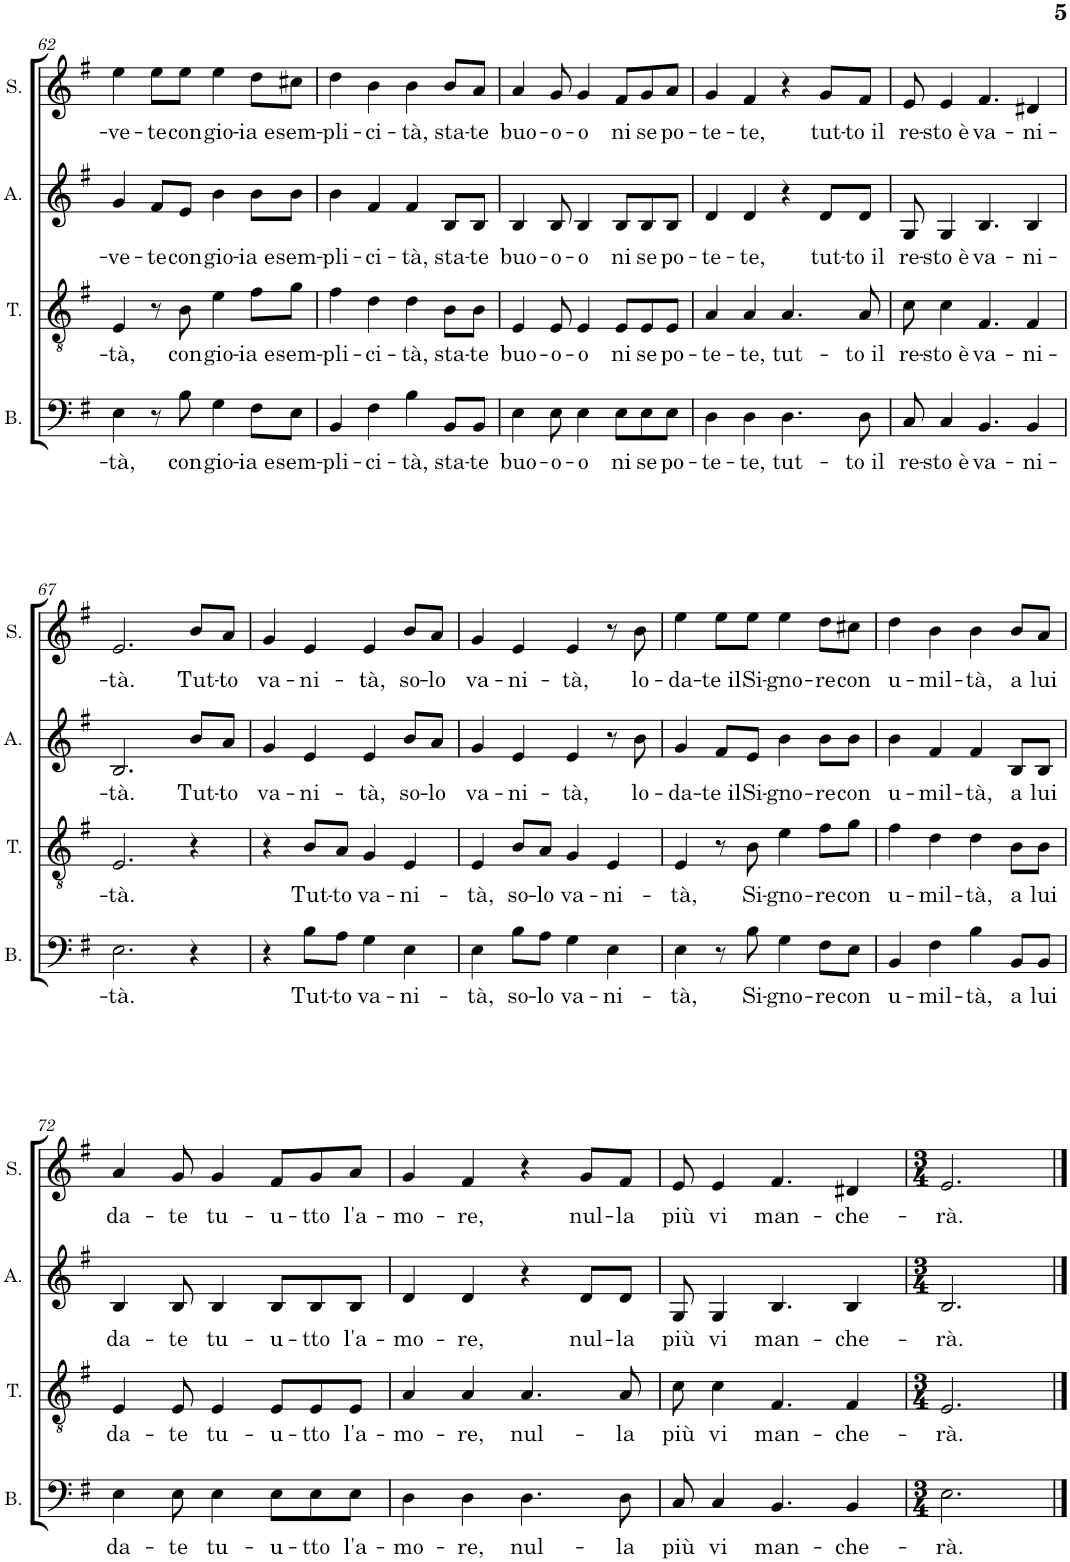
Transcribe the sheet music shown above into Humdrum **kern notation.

**kern	**text	**kern	**text	**kern	**text	**kern	**text
*part4	*part4	*part3	*part3	*part2	*part2	*part1	*part1
*staff4	*staff4	*staff3	*staff3	*staff2	*staff2	*staff1	*staff1
*I"Bass	*	*I"Tenor	*	*I"Alto	*	*I"Soprano	*
*I'B.	*	*I'T.	*	*I'A.	*	*I'S.	*
!!LO:PB:g=z
*clefF4	*	*clefGv2	*	*clefG2	*	*clefG2	*
*k[f#]	*	*k[f#]	*	*k[f#]	*	*k[f#]	*
*M4/4	*	*M4/4	*	*M4/4	*	*M4/4	*
=62	=62	=62	=62	=62	=62	=62	=62
!	!LO:LY:b	!	!LO:LY:b	!	!LO:LY:b	!	!LO:LY:b
4E\	-tà,	4E/	-tà,	4g/	-ve-	4ee\	-ve-
!	!	!	!	!	!LO:LY:b	!	!LO:LY:b
8r	.	8r	.	8f#/L	-te	8ee\L	-te
!	!LO:LY:b	!	!LO:LY:b	!	!LO:LY:b	!	!LO:LY:b
8B\	con	8B\	con	8e/J	con	8ee\J	con
!	!LO:LY:b	!	!LO:LY:b	!	!LO:LY:b	!	!LO:LY:b
4G\	gio-	4e\	gio-	4b\	gio-	4ee\	gio-
!	!LO:LY:b	!	!LO:LY:b	!	!LO:LY:b	!	!LO:LY:b
8F#\L	-ia e	8f#\L	-ia e	8b\L	-ia e	8dd\L	-ia e
!	!LO:LY:b	!	!LO:LY:b	!	!LO:LY:b	!	!LO:LY:b
8E\J	sem-	8g\J	sem-	8b\J	sem-	8cc#X\J	sem-
=63	=63	=63	=63	=63	=63	=63	=63
!	!LO:LY:b	!	!LO:LY:b	!	!LO:LY:b	!	!LO:LY:b
4BB/	-pli-	4f#\	-pli-	4b\	-pli-	4dd\	-pli-
!	!LO:LY:b	!	!LO:LY:b	!	!LO:LY:b	!	!LO:LY:b
4F#\	-ci-	4d\	-ci-	4f#/	-ci-	4b\	-ci-
!	!LO:LY:b	!	!LO:LY:b	!	!LO:LY:b	!	!LO:LY:b
4B\	-tà,	4d\	-tà,	4f#/	-tà,	4b\	-tà,
!	!LO:LY:b	!	!LO:LY:b	!	!LO:LY:b	!	!LO:LY:b
8BB/L	sta-	8B\L	sta-	8B/L	sta-	8b/L	sta-
!	!LO:LY:b	!	!LO:LY:b	!	!LO:LY:b	!	!LO:LY:b
8BB/J	-te	8B\J	-te	8B/J	-te	8a/J	-te
=64	=64	=64	=64	=64	=64	=64	=64
!	!LO:LY:b	!	!LO:LY:b	!	!LO:LY:b	!	!LO:LY:b
4E\	buo-	4E/	buo-	4B/	buo-	4a/	buo-
!	!LO:LY:b	!	!LO:LY:b	!	!LO:LY:b	!	!LO:LY:b
8E\	-o-	8E/	-o-	8B/	-o-	8g/	-o-
!	!LO:LY:b	!	!LO:LY:b	!	!LO:LY:b	!	!LO:LY:b
4E\	-o	4E/	-o	4B/	-o	4g/	-o
!	!LO:LY:b	!	!LO:LY:b	!	!LO:LY:b	!	!LO:LY:b
8E\L	-ni	8E/L	-ni	8B/L	-ni	8f#/L	-ni
!	!LO:LY:b	!	!LO:LY:b	!	!LO:LY:b	!	!LO:LY:b
8E\	se	8E/	se	8B/	se	8g/	se
!	!LO:LY:b	!	!LO:LY:b	!	!LO:LY:b	!	!LO:LY:b
8E\J	po-	8E/J	po-	8B/J	po-	8a/J	po-
=65	=65	=65	=65	=65	=65	=65	=65
!	!LO:LY:b	!	!LO:LY:b	!	!LO:LY:b	!	!LO:LY:b
4D\	-te-	4A/	-te-	4d/	-te-	4g/	-te-
!	!LO:LY:b	!	!LO:LY:b	!	!LO:LY:b	!	!LO:LY:b
4D\	-te,	4A/	-te,	4d/	-te,	4f#/	-te,
!	!LO:LY:b	!	!LO:LY:b	!	!	!	!
4.D\	tut-	4.A/	tut-	4r	.	4r	.
!	!	!	!	!	!LO:LY:b	!	!LO:LY:b
.	.	.	.	8d/L	tut-	8g/L	tut-
!	!LO:LY:b	!	!LO:LY:b	!	!LO:LY:b	!	!LO:LY:b
8D\	-to il	8A/	-to il	8d/J	-to il	8f#/J	-to il
=66	=66	=66	=66	=66	=66	=66	=66
!	!LO:LY:b	!	!LO:LY:b	!	!LO:LY:b	!	!LO:LY:b
8C/	re-	8c\	re-	8G/	re-	8e/	re-
!	!LO:LY:b	!	!LO:LY:b	!	!LO:LY:b	!	!LO:LY:b
4C/	-sto è	4c\	-sto è	4G/	-sto è	4e/	-sto è
!	!LO:LY:b	!	!LO:LY:b	!	!LO:LY:b	!	!LO:LY:b
4.BB/	va-	4.F#/	va-	4.B/	va-	4.f#/	va-
!	!LO:LY:b	!	!LO:LY:b	!	!LO:LY:b	!	!LO:LY:b
4BB/	-ni-	4F#/	-ni-	4B/	-ni-	4d#X/	-ni-
!!LO:LB:g=z
=67	=67	=67	=67	=67	=67	=67	=67
!	!LO:LY:b	!	!LO:LY:b	!	!LO:LY:b	!	!LO:LY:b
2.E\	-tà.	2.E/	-tà.	2.B/	-tà.	2.e/	-tà.
!	!	!	!	!	!LO:LY:b	!	!LO:LY:b
4r	.	4r	.	8b/L	Tut-	8b/L	Tut-
!	!	!	!	!	!LO:LY:b	!	!LO:LY:b
.	.	.	.	8a/J	-to	8a/J	-to
=68	=68	=68	=68	=68	=68	=68	=68
!	!	!	!	!	!LO:LY:b	!	!LO:LY:b
4r	.	4r	.	4g/	va-	4g/	va-
!	!LO:LY:b	!	!LO:LY:b	!	!LO:LY:b	!	!LO:LY:b
8B\L	Tut-	8B/L	Tut-	4e/	-ni-	4e/	-ni-
!	!LO:LY:b	!	!LO:LY:b	!	!	!	!
8A\J	-to	8A/J	-to	.	.	.	.
!	!LO:LY:b	!	!LO:LY:b	!	!LO:LY:b	!	!LO:LY:b
4G\	va-	4G/	va-	4e/	-tà,	4e/	-tà,
!	!LO:LY:b	!	!LO:LY:b	!	!LO:LY:b	!	!LO:LY:b
4E\	-ni-	4E/	-ni-	8b/L	so-	8b/L	so-
!	!	!	!	!	!LO:LY:b	!	!LO:LY:b
.	.	.	.	8a/J	-lo	8a/J	-lo
=69	=69	=69	=69	=69	=69	=69	=69
!	!LO:LY:b	!	!LO:LY:b	!	!LO:LY:b	!	!LO:LY:b
4E\	-tà,	4E/	-tà,	4g/	va-	4g/	va-
!	!LO:LY:b	!	!LO:LY:b	!	!LO:LY:b	!	!LO:LY:b
8B\L	so-	8B/L	so-	4e/	-ni-	4e/	-ni-
!	!LO:LY:b	!	!LO:LY:b	!	!	!	!
8A\J	-lo	8A/J	-lo	.	.	.	.
!	!LO:LY:b	!	!LO:LY:b	!	!LO:LY:b	!	!LO:LY:b
4G\	va-	4G/	va-	4e/	-tà,	4e/	-tà,
!	!LO:LY:b	!	!LO:LY:b	!	!	!	!
4E\	-ni-	4E/	-ni-	8r	.	8r	.
!	!	!	!	!	!LO:LY:b	!	!LO:LY:b
.	.	.	.	8b\	lo-	8b\	lo-
=70	=70	=70	=70	=70	=70	=70	=70
!	!LO:LY:b	!	!LO:LY:b	!	!LO:LY:b	!	!LO:LY:b
4E\	-tà,	4E/	-tà,	4g/	-da-	4ee\	-da-
!	!	!	!	!	!LO:LY:b	!	!LO:LY:b
8r	.	8r	.	8f#/L	-te il	8ee\L	-te il
!	!LO:LY:b	!	!LO:LY:b	!	!LO:LY:b	!	!LO:LY:b
8B\	Si-	8B\	Si-	8e/J	Si-	8ee\J	Si-
!	!LO:LY:b	!	!LO:LY:b	!	!LO:LY:b	!	!LO:LY:b
4G\	-gno-	4e\	-gno-	4b\	-gno-	4ee\	-gno-
!	!LO:LY:b	!	!LO:LY:b	!	!LO:LY:b	!	!LO:LY:b
8F#\L	-re	8f#\L	-re	8b\L	-re	8dd\L	-re
!	!LO:LY:b	!	!LO:LY:b	!	!LO:LY:b	!	!LO:LY:b
8E\J	con	8g\J	con	8b\J	con	8cc#X\J	con
=71	=71	=71	=71	=71	=71	=71	=71
!	!LO:LY:b	!	!LO:LY:b	!	!LO:LY:b	!	!LO:LY:b
4BB/	u-	4f#\	u-	4b\	u-	4dd\	u-
!	!LO:LY:b	!	!LO:LY:b	!	!LO:LY:b	!	!LO:LY:b
4F#\	-mil-	4d\	-mil-	4f#/	-mil-	4b\	-mil-
!	!LO:LY:b	!	!LO:LY:b	!	!LO:LY:b	!	!LO:LY:b
4B\	-tà,	4d\	-tà,	4f#/	-tà,	4b\	-tà,
!	!LO:LY:b	!	!LO:LY:b	!	!LO:LY:b	!	!LO:LY:b
8BB/L	a	8B\L	a	8B/L	a	8b/L	a
!	!LO:LY:b	!	!LO:LY:b	!	!LO:LY:b	!	!LO:LY:b
8BB/J	lui	8B\J	lui	8B/J	lui	8a/J	lui
!!LO:LB:g=z
=72	=72	=72	=72	=72	=72	=72	=72
!	!LO:LY:b	!	!LO:LY:b	!	!LO:LY:b	!	!LO:LY:b
4E\	da-	4E/	da-	4B/	da-	4a/	da-
!	!LO:LY:b	!	!LO:LY:b	!	!LO:LY:b	!	!LO:LY:b
8E\	-te	8E/	-te	8B/	-te	8g/	-te
!	!LO:LY:b	!	!LO:LY:b	!	!LO:LY:b	!	!LO:LY:b
4E\	tu-	4E/	tu-	4B/	tu-	4g/	tu-
!	!LO:LY:b	!	!LO:LY:b	!	!LO:LY:b	!	!LO:LY:b
8E\L	-u-	8E/L	-u-	8B/L	-u-	8f#/L	-u-
!	!LO:LY:b	!	!LO:LY:b	!	!LO:LY:b	!	!LO:LY:b
8E\	-tto	8E/	-tto	8B/	-tto	8g/	-tto
!	!LO:LY:b	!	!LO:LY:b	!	!LO:LY:b	!	!LO:LY:b
8E\J	l'a-	8E/J	l'a-	8B/J	l'a-	8a/J	l'a-
=73	=73	=73	=73	=73	=73	=73	=73
!	!LO:LY:b	!	!LO:LY:b	!	!LO:LY:b	!	!LO:LY:b
4D\	-mo-	4A/	-mo-	4d/	-mo-	4g/	-mo-
!	!LO:LY:b	!	!LO:LY:b	!	!LO:LY:b	!	!LO:LY:b
4D\	-re,	4A/	-re,	4d/	-re,	4f#/	-re,
!	!LO:LY:b	!	!LO:LY:b	!	!	!	!
4.D\	nul-	4.A/	nul-	4r	.	4r	.
!	!	!	!	!	!LO:LY:b	!	!LO:LY:b
.	.	.	.	8d/L	nul-	8g/L	nul-
!	!LO:LY:b	!	!LO:LY:b	!	!LO:LY:b	!	!LO:LY:b
8D\	-la	8A/	-la	8d/J	-la	8f#/J	-la
=74	=74	=74	=74	=74	=74	=74	=74
!	!LO:LY:b	!	!LO:LY:b	!	!LO:LY:b	!	!LO:LY:b
8C/	più	8c\	più	8G/	più	8e/	più
!	!LO:LY:b	!	!LO:LY:b	!	!LO:LY:b	!	!LO:LY:b
4C/	vi	4c\	vi	4G/	vi	4e/	vi
!	!LO:LY:b	!	!LO:LY:b	!	!LO:LY:b	!	!LO:LY:b
4.BB/	man-	4.F#/	man-	4.B/	man-	4.f#/	man-
!	!LO:LY:b	!	!LO:LY:b	!	!LO:LY:b	!	!LO:LY:b
4BB/	-che-	4F#/	-che-	4B/	-che-	4d#X/	-che-
=75	=75	=75	=75	=75	=75	=75	=75
*M3/4	*	*M3/4	*	*M3/4	*	*M3/4	*
!	!LO:LY:b	!	!LO:LY:b	!	!LO:LY:b	!	!LO:LY:b
2.E\	-rà.	2.E/	-rà.	2.B/	-rà.	2.e/	-rà.
==	==	==	==	==	==	==	==
*-	*-	*-	*-	*-	*-	*-	*-
